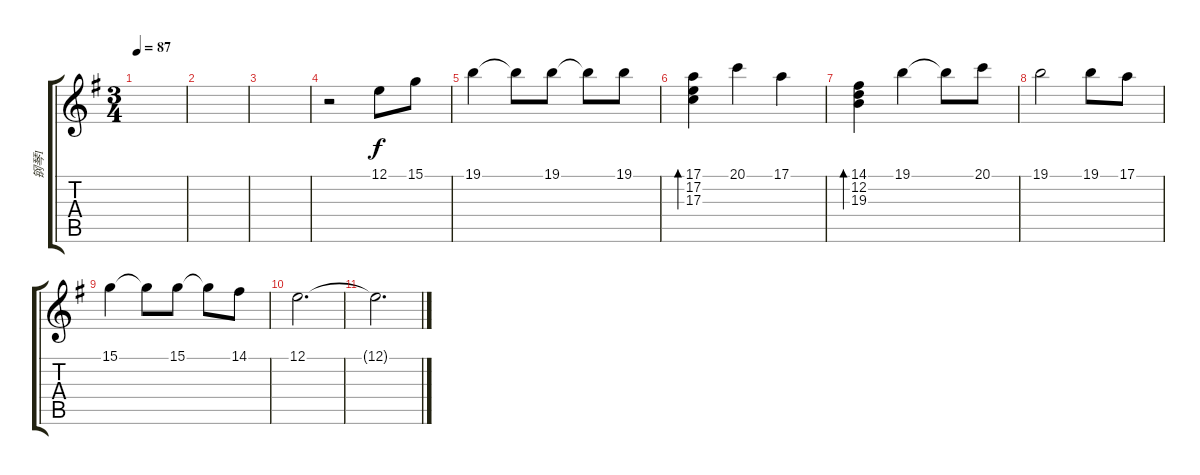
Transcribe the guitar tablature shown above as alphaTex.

\track ("钢琴1" "钢琴1") {instrument acousticgrandpiano}
\staff {score tabs}
\tuning (E4 B3 G3 D3 A2 E2) {hide}
\ts (3 4)
\tempo 87
\clef g2
\ks g
|
|
|
r.2 12.1.8 15.1.8 |
19.1.4 19.1{t}.8 19.1.8 19.1{t}.8 19.1.8 |
(17.1 17.2 17.3).4{bd 240} 20.1.4 17.1.4 |
(14.1 12.2 19.3).4{bd 240} 19.1.4 19.1{t}.8 20.1.8 |
19.1.2 19.1.8 17.1.8 |
15.1.4 15.1{t}.8 15.1.8 15.1{t}.8 14.1.8 |
12.1.2{d} |
12.1{t}.2{d}
